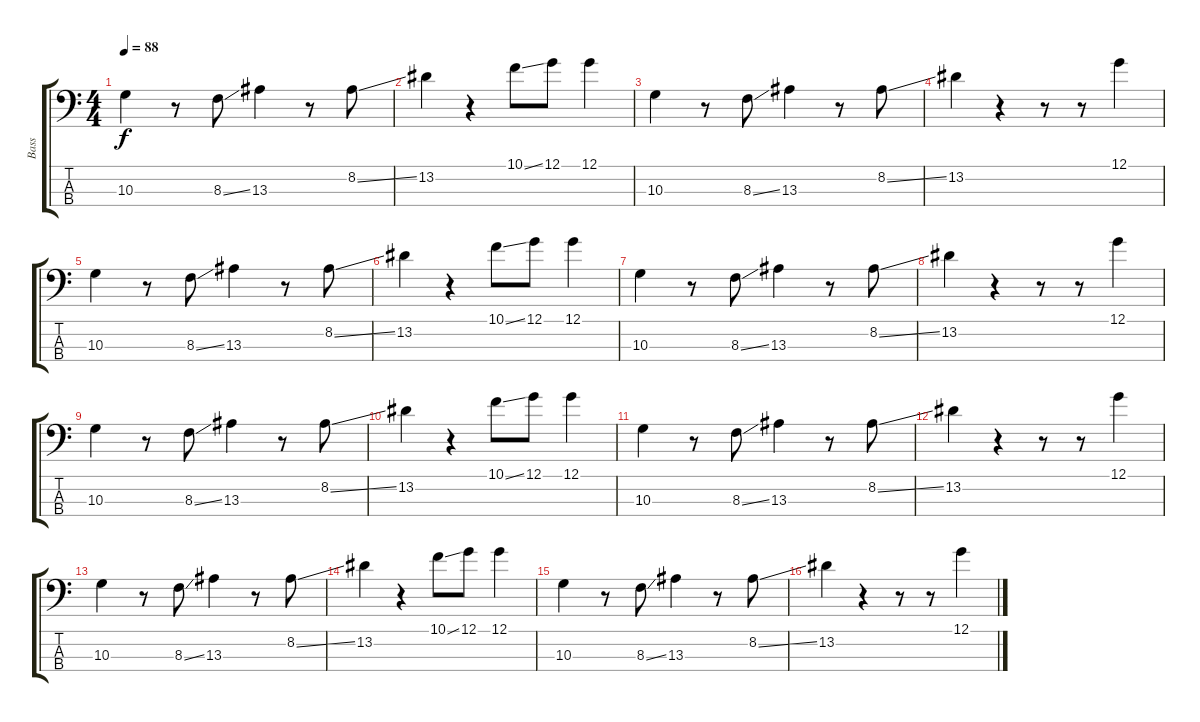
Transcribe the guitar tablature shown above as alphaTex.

\track ("Bass" "Bass") {instrument electricbassfinger}
\staff {score tabs}
\tuning (G2 D2 A1 E1) {hide}
\ts (4 4)
\tempo 88
\clef f4
\ks c
10.3.4{dy f} r.8 8.3{ss}.8 13.3.4 r.8 8.2{ss}.8 |
13.2.4 r.4 10.1{ss}.8 12.1.8 12.1.4 |
10.3.4 r.8 8.3{ss}.8 13.3.4 r.8 8.2{ss}.8 |
13.2.4 r.4 r.8 r.8 12.1.4 |
10.3.4 r.8 8.3{ss}.8 13.3.4 r.8 8.2{ss}.8 |
13.2.4 r.4 10.1{ss}.8 12.1.8 12.1.4 |
10.3.4 r.8 8.3{ss}.8 13.3.4 r.8 8.2{ss}.8 |
13.2.4 r.4 r.8 r.8 12.1.4 |
10.3.4 r.8 8.3{ss}.8 13.3.4 r.8 8.2{ss}.8 |
13.2.4 r.4 10.1{ss}.8 12.1.8 12.1.4 |
10.3.4 r.8 8.3{ss}.8 13.3.4 r.8 8.2{ss}.8 |
13.2.4 r.4 r.8 r.8 12.1.4 |
10.3.4 r.8 8.3{ss}.8 13.3.4 r.8 8.2{ss}.8 |
13.2.4 r.4 10.1{ss}.8 12.1.8 12.1.4 |
10.3.4 r.8 8.3{ss}.8 13.3.4 r.8 8.2{ss}.8 |
13.2.4 r.4 r.8 r.8 12.1.4
